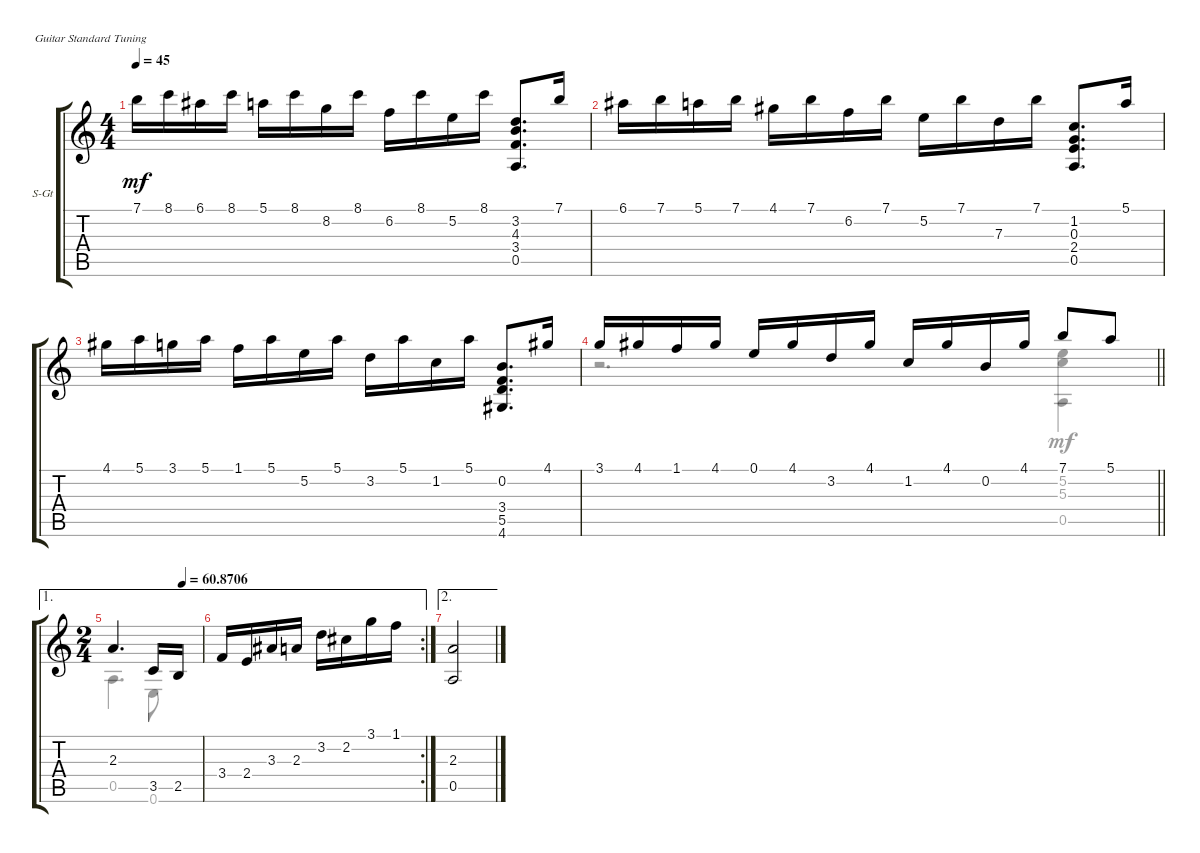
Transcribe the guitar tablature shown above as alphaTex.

\defaultSystemsLayout 4
\bracketExtendMode groupsimilarinstruments
\firstSystemTrackNameOrientation horizontal
\otherSystemsTrackNameOrientation horizontal
\track ("Steel Guitar" "S-Gt") {instrument acousticguitarsteel}
\staff {score tabs}
\tuning (E4 B3 G3 D3 A2 E2)
\voice
\ts (4 4)
\tempo 45
\clef g2
\scale
0.960908
\ks c
7.1.16{dy mf} 8.1.16 6.1.16 8.1.16 5.1.16 8.1.16 8.2.16 8.1.16 6.2.16 8.1.16 5.2.16 8.1.16 (3.2 4.3 3.4 0.5).8{d} 7.1.16 |
\scale
1.13871 6.1.16 7.1.16 5.1.16 7.1.16 4.1.16 7.1.16 6.2.16 7.1.16 5.2.16 7.1.16 7.3.16 7.1.16 (1.2 0.3 2.4 0.5).8{d} 5.1.16 |
\scale
0.930643 4.1.16 5.1.16 3.1.16 5.1.16 1.1.16 5.1.16 5.2.16 5.1.16 3.2.16 5.1.16 1.2.16 5.1.16 (0.2 3.4 5.5 4.6).8{d} 4.1.16 |
\scale
0.930643
\barLineRight lightlight
3.1.16 4.1.16 1.1.16 4.1.16 0.1.16 4.1.16 3.2.16 4.1.16 1.2.16 4.1.16 0.2.16 4.1.16 7.1.8 5.1.8 |
\ae 1
\ts (2 4)
\tempo (60.8706 0.78125)
\scale
1.07818 2.3.4{d} 3.5.16 2.5.16 |
\ae 1
\rc 2
\scale
0.960908 3.4.16 2.4.16 3.3.16 2.3.16 3.2.16 2.2.16 3.1.16 1.1.16 |
\ae 2
\scale
0.960908 (0.5 2.3).2
\voice
\clef g2
\ottava regular
\simile none
\scale
0.960908
\ks c
|
\scale
1.13871 |
\scale
0.930643 |
\scale
0.930643
\barLineRight lightlight
r.2{d} (5.3 5.2 0.5).4 |
\scale
1.07818 0.5.4{d} 0.6.8 |
\scale
0.960908 |
\scale
0.960908
